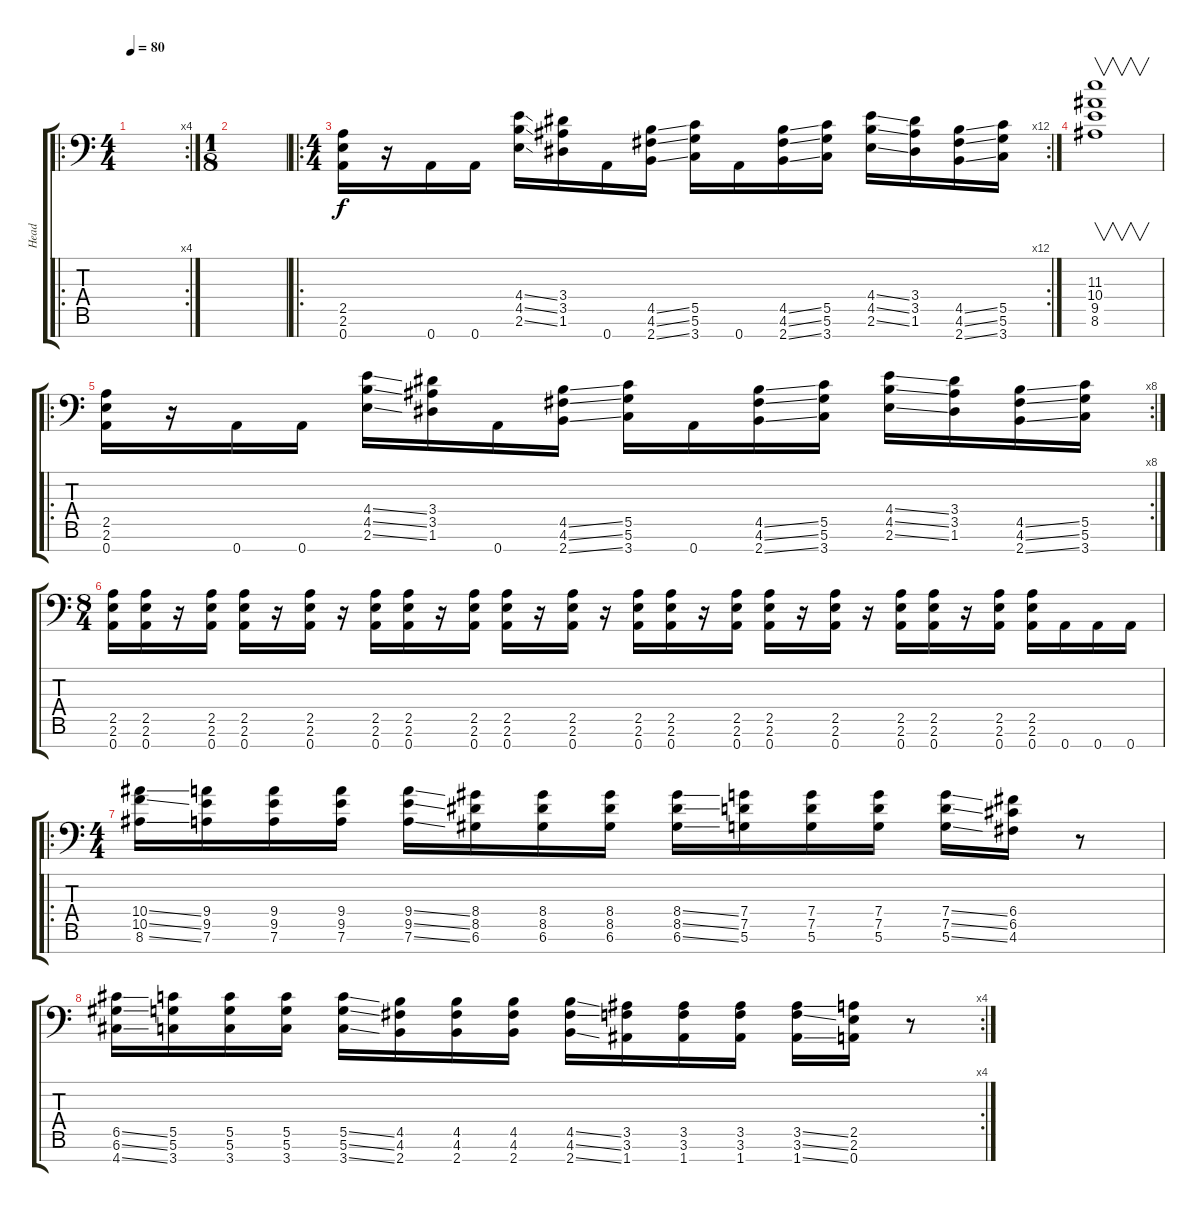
\track ("Head" "Head") {instrument overdrivenguitar}
\staff {score tabs}
\tuning (D4 A3 F3 C3 G2 D2 A1) {hide}
\ro
\rc 4
\ts (4 4)
\tempo 80
\clef f4
\ks c
|
\ts (1 8)
|
\ro
\rc 12
\ts (4 4)
(2.5 2.6 0.7).16 r.16 0.7.16 0.7.16 (4.4{ss} 4.5{ss} 2.6{ss}).16 (3.4 3.5 1.6).16 0.7.16 (4.5{ss} 4.6{ss} 2.7{ss}).16 (5.5 5.6 3.7).16 0.7.16 (4.5{ss} 4.6{ss} 2.7{ss}).16 (5.5 5.6 3.7).16 (4.4{ss} 4.5{ss} 2.6{ss}).16 (3.4 3.5 1.6).16 (4.5{ss} 4.6{ss} 2.7{ss}).16 (5.5 5.6 3.7).16 |
(11.3 10.4 9.5 8.6).1{v} |
\ro
\rc 8
(2.5 2.6 0.7).16 r.16 0.7.16 0.7.16 (4.4{ss} 4.5{ss} 2.6{ss}).16 (3.4 3.5 1.6).16 0.7.16 (4.5{ss} 4.6{ss} 2.7{ss}).16 (5.5 5.6 3.7).16 0.7.16 (4.5{ss} 4.6{ss} 2.7{ss}).16 (5.5 5.6 3.7).16 (4.4{ss} 4.5{ss} 2.6{ss}).16 (3.4 3.5 1.6).16 (4.5{ss} 4.6{ss} 2.7{ss}).16 (5.5 5.6 3.7).16 |
\ts (8 4)
(2.5 2.6 0.7).16 (2.5 2.6 0.7).16 r.16 (2.5 2.6 0.7).16 (2.5 2.6 0.7).16 r.16 (2.5 2.6 0.7).16 r.16 (2.5 2.6 0.7).16 (2.5 2.6 0.7).16 r.16 (2.5 2.6 0.7).16 (2.5 2.6 0.7).16 r.16 (2.5 2.6 0.7).16 r.16 (2.5 2.6 0.7).16 (2.5 2.6 0.7).16 r.16 (2.5 2.6 0.7).16 (2.5 2.6 0.7).16 r.16 (2.5 2.6 0.7).16 r.16 (2.5 2.6 0.7).16 (2.5 2.6 0.7).16 r.16 (2.5 2.6 0.7).16 (2.5 2.6 0.7).16 0.7.16 0.7.16 0.7.16 |
\ro
\ts (4 4)
(10.4{ss} 10.5{ss} 8.6{ss}).16 (9.4 9.5 7.6).16 (9.4 9.5 7.6).16 (9.4 9.5 7.6).16 (9.4{ss} 9.5{ss} 7.6{ss}).16 (8.4 8.5 6.6).16 (8.4 8.5 6.6).16 (8.4 8.5 6.6).16 (8.4{ss} 8.5{ss} 6.6{ss}).16 (7.4 7.5 5.6).16 (7.4 7.5 5.6).16 (7.4 7.5 5.6).16 (7.4{ss} 7.5{ss} 5.6{ss}).16 (6.4 6.5 4.6).16 r.8 |
\rc 4
(6.5{ss} 6.6{ss} 4.7{ss}).16 (5.5 5.6 3.7).16 (5.5 5.6 3.7).16 (5.5 5.6 3.7).16 (5.5{ss} 5.6{ss} 3.7{ss}).16 (4.5 4.6 2.7).16 (4.5 4.6 2.7).16 (4.5 4.6 2.7).16 (4.5{ss} 4.6{ss} 2.7{ss}).16 (3.5 3.6 1.7).16 (3.5 3.6 1.7).16 (3.5 3.6 1.7).16 (3.5{ss} 3.6{ss} 1.7{ss}).16 (2.5 2.6 0.7).16 r.8
